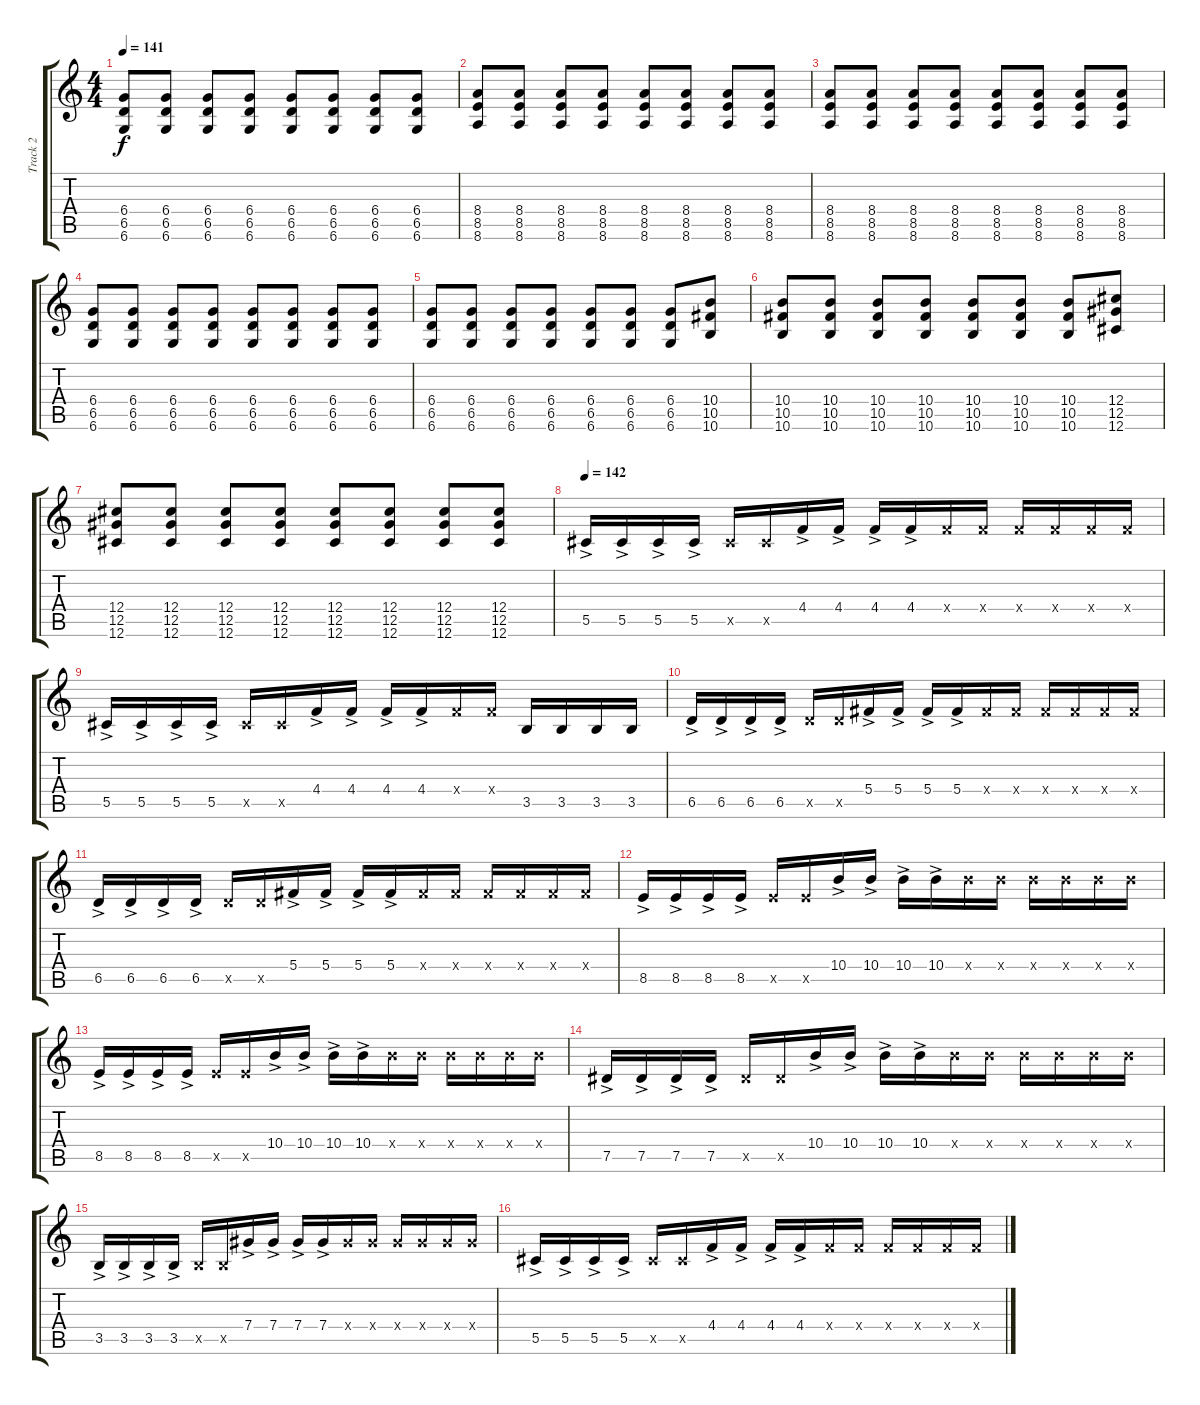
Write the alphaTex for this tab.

\track ("Track 2" "Track 2") {instrument distortionguitar}
\staff {score tabs}
\tuning (Eb4 Bb3 Gb3 Db3 Ab2 Db2) {hide}
\ts (4 4)
\tempo 141
\clef g2
\ks c
(6.4 6.5 6.6).8{dy f} (6.4 6.5 6.6).8 (6.4 6.5 6.6).8 (6.4 6.5 6.6).8 (6.4 6.5 6.6).8 (6.4 6.5 6.6).8 (6.4 6.5 6.6).8 (6.4 6.5 6.6).8 |
(8.4 8.5 8.6).8 (8.4 8.5 8.6).8 (8.4 8.5 8.6).8 (8.4 8.5 8.6).8 (8.4 8.5 8.6).8 (8.4 8.5 8.6).8 (8.4 8.5 8.6).8 (8.4 8.5 8.6).8 |
(8.4 8.5 8.6).8 (8.4 8.5 8.6).8 (8.4 8.5 8.6).8 (8.4 8.5 8.6).8 (8.4 8.5 8.6).8 (8.4 8.5 8.6).8 (8.4 8.5 8.6).8 (8.4 8.5 8.6).8 |
(6.4 6.5 6.6).8 (6.4 6.5 6.6).8 (6.4 6.5 6.6).8 (6.4 6.5 6.6).8 (6.4 6.5 6.6).8 (6.4 6.5 6.6).8 (6.4 6.5 6.6).8 (6.4 6.5 6.6).8 |
(6.4 6.5 6.6).8 (6.4 6.5 6.6).8 (6.4 6.5 6.6).8 (6.4 6.5 6.6).8 (6.4 6.5 6.6).8 (6.4 6.5 6.6).8 (6.4 6.5 6.6).8 (10.4 10.5 10.6).8 |
(10.4 10.5 10.6).8 (10.4 10.5 10.6).8 (10.4 10.5 10.6).8 (10.4 10.5 10.6).8 (10.4 10.5 10.6).8 (10.4 10.5 10.6).8 (10.4 10.5 10.6).8 (12.4 12.5 12.6).8 |
(12.4 12.5 12.6).8 (12.4 12.5 12.6).8 (12.4 12.5 12.6).8 (12.4 12.5 12.6).8 (12.4 12.5 12.6).8 (12.4 12.5 12.6).8 (12.4 12.5 12.6).8 (12.4 12.5 12.6).8 |
\tempo 142
5.5{ac}.16 5.5{ac}.16 5.5{ac}.16 5.5{ac}.16 5.5{x}.16 5.5{x}.16 4.4{ac}.16 4.4{ac}.16 4.4{ac}.16 4.4{ac}.16 4.4{x}.16 4.4{x}.16 4.4{x}.16 4.4{x}.16 4.4{x}.16 4.4{x}.16 |
5.5{ac}.16 5.5{ac}.16 5.5{ac}.16 5.5{ac}.16 5.5{x}.16 5.5{x}.16 4.4{ac}.16 4.4{ac}.16 4.4{ac}.16 4.4{ac}.16 4.4{x}.16 4.4{x}.16 3.5.16 3.5.16 3.5.16 3.5.16 |
6.5{ac}.16 6.5{ac}.16 6.5{ac}.16 6.5{ac}.16 6.5{x}.16 6.5{x}.16 5.4{ac}.16 5.4{ac}.16 5.4{ac}.16 5.4{ac}.16 5.4{x}.16 5.4{x}.16 5.4{x}.16 5.4{x}.16 5.4{x}.16 5.4{x}.16 |
6.5{ac}.16 6.5{ac}.16 6.5{ac}.16 6.5{ac}.16 6.5{x}.16 6.5{x}.16 5.4{ac}.16 5.4{ac}.16 5.4{ac}.16 5.4{ac}.16 5.4{x}.16 5.4{x}.16 5.4{x}.16 5.4{x}.16 5.4{x}.16 5.4{x}.16 |
8.5{ac}.16 8.5{ac}.16 8.5{ac}.16 8.5{ac}.16 8.5{x}.16 8.5{x}.16 10.4{ac}.16 10.4{ac}.16 10.4{ac}.16 10.4{ac}.16 10.4{x}.16 10.4{x}.16 10.4{x}.16 10.4{x}.16 10.4{x}.16 10.4{x}.16 |
8.5{ac}.16 8.5{ac}.16 8.5{ac}.16 8.5{ac}.16 8.5{x}.16 8.5{x}.16 10.4{ac}.16 10.4{ac}.16 10.4{ac}.16 10.4{ac}.16 10.4{x}.16 10.4{x}.16 10.4{x}.16 10.4{x}.16 10.4{x}.16 10.4{x}.16 |
7.5{ac}.16 7.5{ac}.16 7.5{ac}.16 7.5{ac}.16 7.5{x}.16 7.5{x}.16 10.4{ac}.16 10.4{ac}.16 10.4{ac}.16 10.4{ac}.16 10.4{x}.16 10.4{x}.16 10.4{x}.16 10.4{x}.16 10.4{x}.16 10.4{x}.16 |
3.5{ac}.16 3.5{ac}.16 3.5{ac}.16 3.5{ac}.16 3.5{x}.16 3.5{x}.16 7.4{ac}.16 7.4{ac}.16 7.4{ac}.16 7.4{ac}.16 7.4{x}.16 7.4{x}.16 7.4{x}.16 7.4{x}.16 7.4{x}.16 7.4{x}.16 |
5.5{ac}.16 5.5{ac}.16 5.5{ac}.16 5.5{ac}.16 5.5{x}.16 5.5{x}.16 4.4{ac}.16 4.4{ac}.16 4.4{ac}.16 4.4{ac}.16 4.4{x}.16 4.4{x}.16 4.4{x}.16 4.4{x}.16 4.4{x}.16 4.4{x}.16
